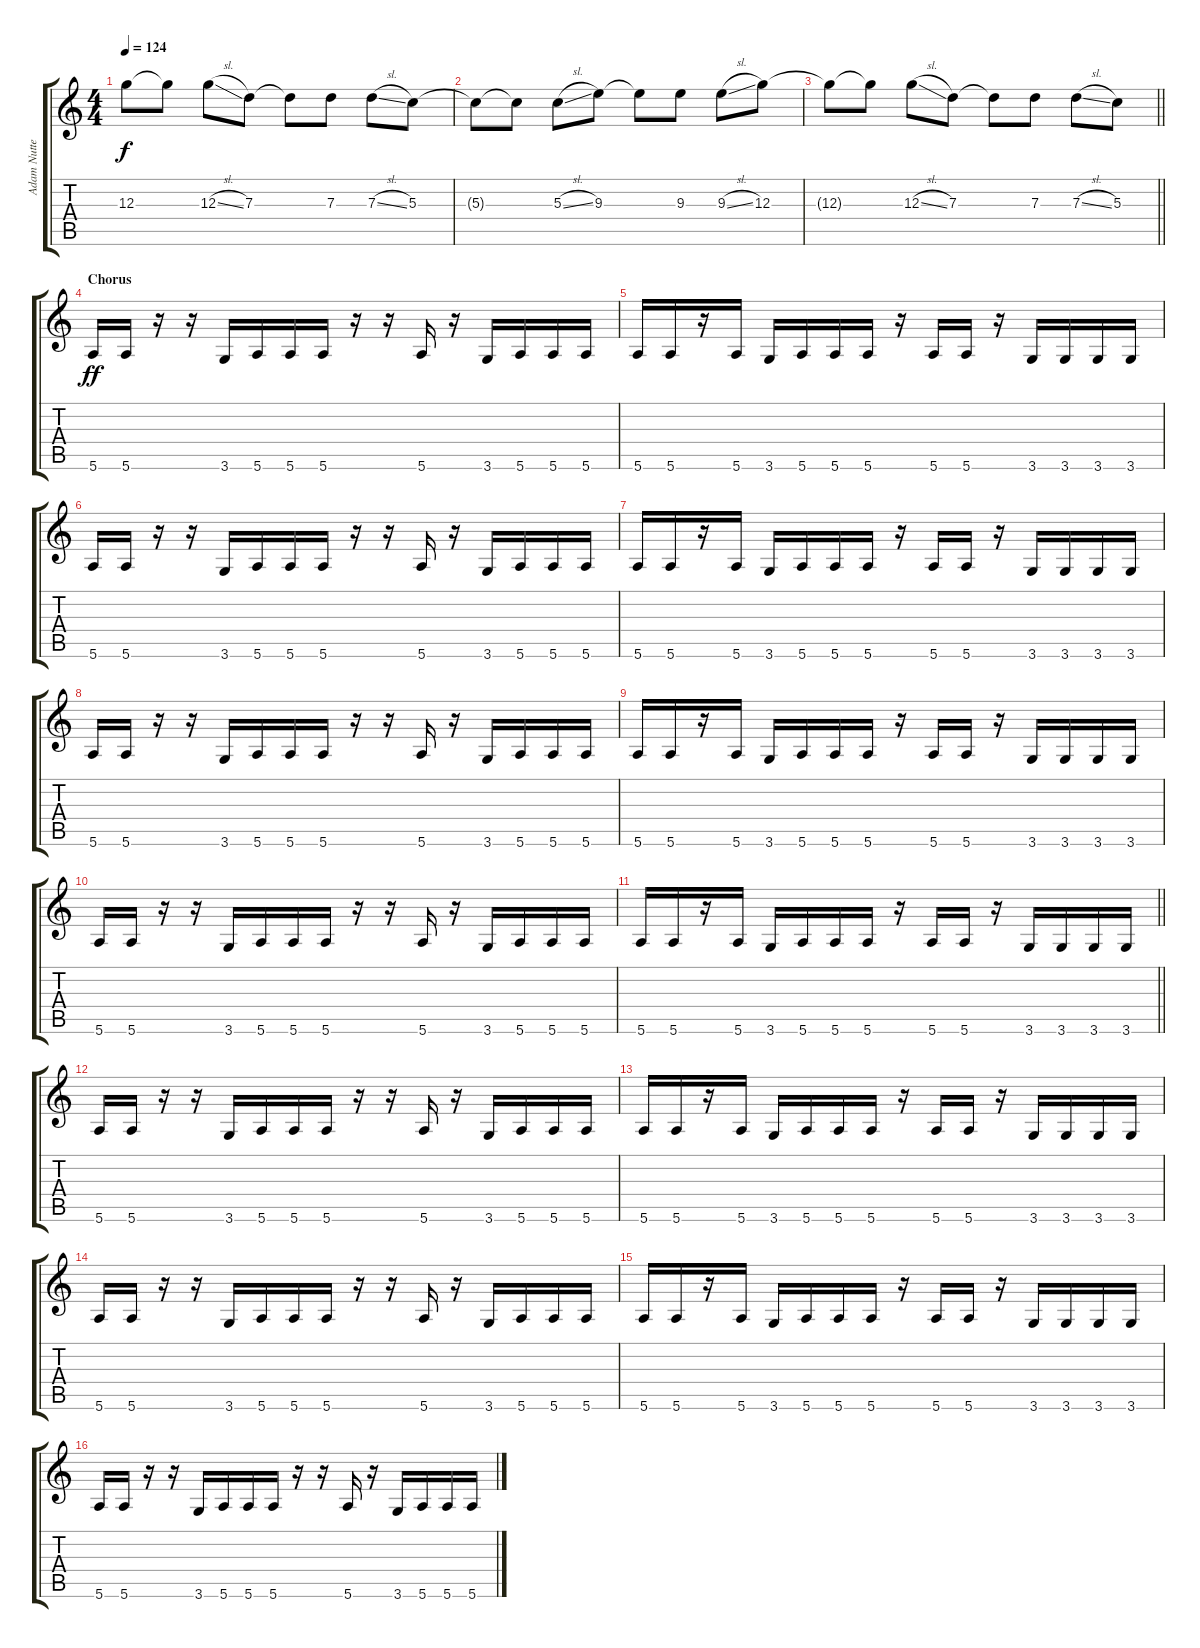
\track ("Adam Nutter (Electric Guitar)" "Adam Nutte") {instrument overdrivenguitar}
\staff {score tabs}
\tuning (E4 B3 G3 D3 A2 E2) {hide}
\ts (4 4)
\tempo 124
\clef g2
\ks c
12.3{t}.8{dy f} 12.3{t}.8 12.3{sl}.8 7.3.8 7.3{t}.8 7.3.8 7.3{sl}.8 5.3.8 |
5.3{t}.8 5.3{t}.8 5.3{sl}.8 9.3.8 9.3{t}.8 9.3.8 9.3{sl}.8 12.3.8 |
\barLineRight lightlight
12.3{t}.8 12.3{t}.8 12.3{sl}.8 7.3.8 7.3{t}.8 7.3.8 7.3{sl}.8 5.3.8 |
\section ("" "Chorus")
5.6.16{dy ff} 5.6.16 r.16 r.16 3.6.16 5.6.16 5.6.16 5.6.16 r.16 r.16 5.6.16 r.16 3.6.16 5.6.16 5.6.16 5.6.16 |
5.6.16 5.6.16 r.16 5.6.16 3.6.16 5.6.16 5.6.16 5.6.16 r.16 5.6.16 5.6.16 r.16 3.6.16 3.6.16 3.6.16 3.6.16 |
5.6.16 5.6.16 r.16 r.16 3.6.16 5.6.16 5.6.16 5.6.16 r.16 r.16 5.6.16 r.16 3.6.16 5.6.16 5.6.16 5.6.16 |
5.6.16 5.6.16 r.16 5.6.16 3.6.16 5.6.16 5.6.16 5.6.16 r.16 5.6.16 5.6.16 r.16 3.6.16 3.6.16 3.6.16 3.6.16 |
5.6.16 5.6.16 r.16 r.16 3.6.16 5.6.16 5.6.16 5.6.16 r.16 r.16 5.6.16 r.16 3.6.16 5.6.16 5.6.16 5.6.16 |
5.6.16 5.6.16 r.16 5.6.16 3.6.16 5.6.16 5.6.16 5.6.16 r.16 5.6.16 5.6.16 r.16 3.6.16 3.6.16 3.6.16 3.6.16 |
5.6.16 5.6.16 r.16 r.16 3.6.16 5.6.16 5.6.16 5.6.16 r.16 r.16 5.6.16 r.16 3.6.16 5.6.16 5.6.16 5.6.16 |
\barLineRight lightlight
5.6.16 5.6.16 r.16 5.6.16 3.6.16 5.6.16 5.6.16 5.6.16 r.16 5.6.16 5.6.16 r.16 3.6.16 3.6.16 3.6.16 3.6.16 |
5.6.16 5.6.16 r.16 r.16 3.6.16 5.6.16 5.6.16 5.6.16 r.16 r.16 5.6.16 r.16 3.6.16 5.6.16 5.6.16 5.6.16 |
5.6.16 5.6.16 r.16 5.6.16 3.6.16 5.6.16 5.6.16 5.6.16 r.16 5.6.16 5.6.16 r.16 3.6.16 3.6.16 3.6.16 3.6.16 |
5.6.16 5.6.16 r.16 r.16 3.6.16 5.6.16 5.6.16 5.6.16 r.16 r.16 5.6.16 r.16 3.6.16 5.6.16 5.6.16 5.6.16 |
5.6.16 5.6.16 r.16 5.6.16 3.6.16 5.6.16 5.6.16 5.6.16 r.16 5.6.16 5.6.16 r.16 3.6.16 3.6.16 3.6.16 3.6.16 |
5.6.16 5.6.16 r.16 r.16 3.6.16 5.6.16 5.6.16 5.6.16 r.16 r.16 5.6.16 r.16 3.6.16 5.6.16 5.6.16 5.6.16
